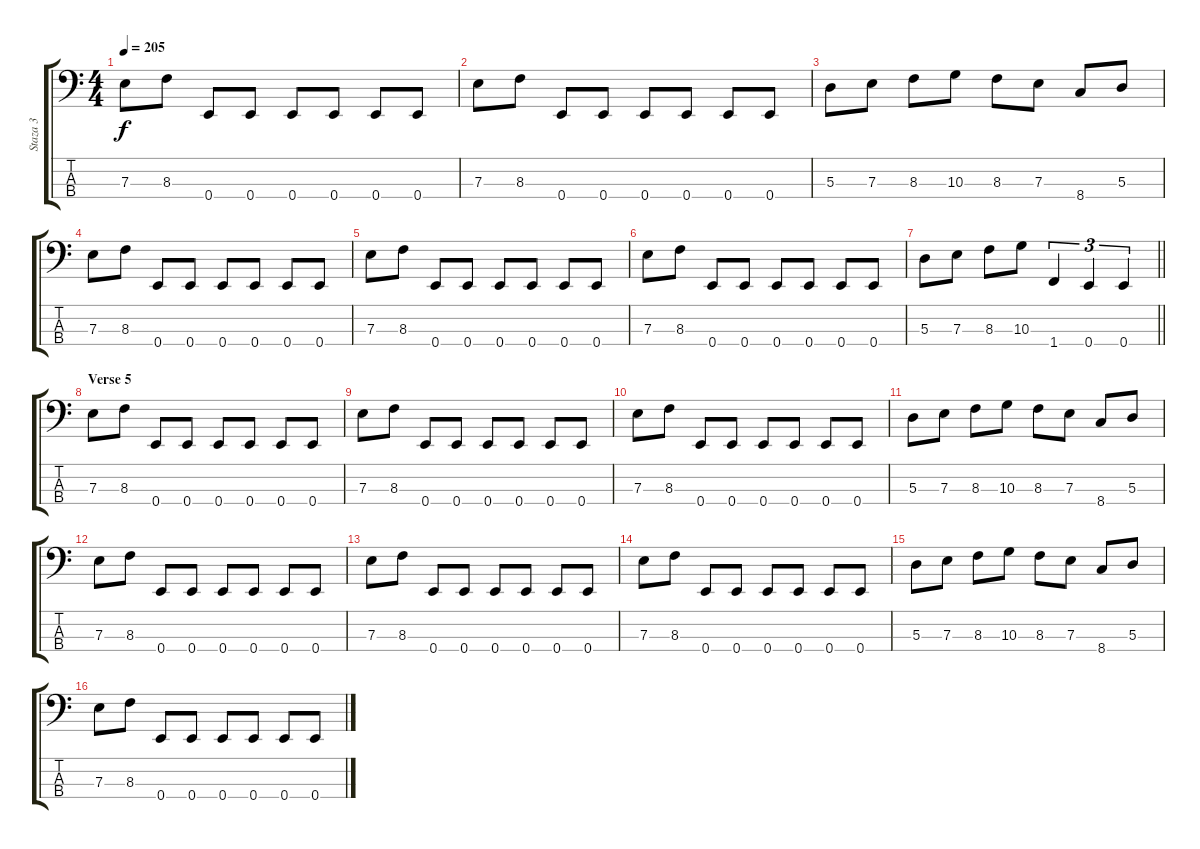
\track ("Staza 3" "Staza 3") {instrument electricbasspick}
\staff {score tabs}
\tuning (G2 D2 A1 E1) {hide}
\ts (4 4)
\tempo 205
\clef f4
\ks c
7.3.8{dy f} 8.3.8 0.4.8 0.4.8 0.4.8 0.4.8 0.4.8 0.4.8 |
7.3.8 8.3.8 0.4.8 0.4.8 0.4.8 0.4.8 0.4.8 0.4.8 |
5.3.8 7.3.8 8.3.8 10.3.8 8.3.8 7.3.8 8.4.8 5.3.8 |
7.3.8 8.3.8 0.4.8 0.4.8 0.4.8 0.4.8 0.4.8 0.4.8 |
7.3.8 8.3.8 0.4.8 0.4.8 0.4.8 0.4.8 0.4.8 0.4.8 |
7.3.8 8.3.8 0.4.8 0.4.8 0.4.8 0.4.8 0.4.8 0.4.8 |
\barLineRight lightlight
5.3.8 7.3.8 8.3.8 10.3.8 1.4.4{tu (3 2)} 0.4.4{tu (3 2)} 0.4.4{tu (3 2)} |
\section ("" "Verse 5")
7.3.8 8.3.8 0.4.8 0.4.8 0.4.8 0.4.8 0.4.8 0.4.8 |
7.3.8 8.3.8 0.4.8 0.4.8 0.4.8 0.4.8 0.4.8 0.4.8 |
7.3.8 8.3.8 0.4.8 0.4.8 0.4.8 0.4.8 0.4.8 0.4.8 |
5.3.8 7.3.8 8.3.8 10.3.8 8.3.8 7.3.8 8.4.8 5.3.8 |
7.3.8 8.3.8 0.4.8 0.4.8 0.4.8 0.4.8 0.4.8 0.4.8 |
7.3.8 8.3.8 0.4.8 0.4.8 0.4.8 0.4.8 0.4.8 0.4.8 |
7.3.8 8.3.8 0.4.8 0.4.8 0.4.8 0.4.8 0.4.8 0.4.8 |
5.3.8 7.3.8 8.3.8 10.3.8 8.3.8 7.3.8 8.4.8 5.3.8 |
7.3.8 8.3.8 0.4.8 0.4.8 0.4.8 0.4.8 0.4.8 0.4.8
